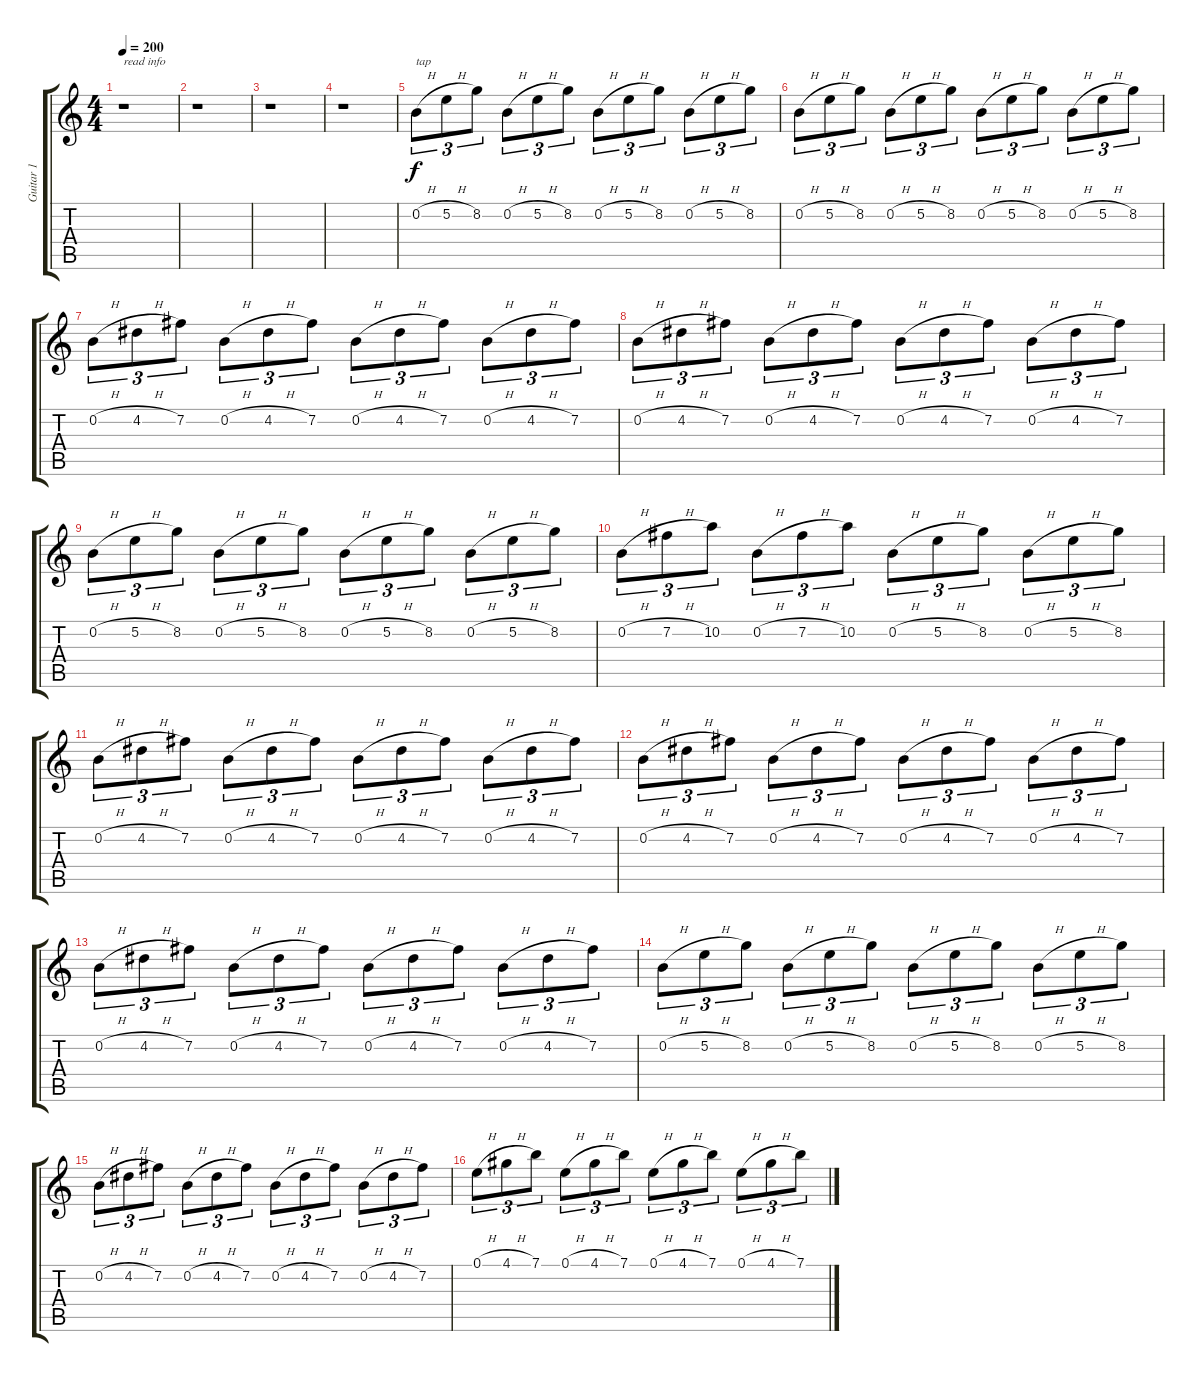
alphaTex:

\track ("Guitar 1" "Guitar 1") {instrument distortionguitar}
\staff {score tabs}
\tuning (E4 B3 G3 D3 A2 E2) {hide}
\ts (4 4)
\tempo 200
\clef g2
\ks c
r.1{txt "read info" dy f instrument distortionguitar} |
r.1 |
r.1 |
r.1 |
0.2{h}.8{tu (3 2) txt "tap"} 5.2{h}.8{tu (3 2)} 8.2.8{tu (3 2)} 0.2{h}.8{tu (3 2)} 5.2{h}.8{tu (3 2)} 8.2.8{tu (3 2)} 0.2{h}.8{tu (3 2)} 5.2{h}.8{tu (3 2)} 8.2.8{tu (3 2)} 0.2{h}.8{tu (3 2)} 5.2{h}.8{tu (3 2)} 8.2.8{tu (3 2)} |
0.2{h}.8{tu (3 2)} 5.2{h}.8{tu (3 2)} 8.2.8{tu (3 2)} 0.2{h}.8{tu (3 2)} 5.2{h}.8{tu (3 2)} 8.2.8{tu (3 2)} 0.2{h}.8{tu (3 2)} 5.2{h}.8{tu (3 2)} 8.2.8{tu (3 2)} 0.2{h}.8{tu (3 2)} 5.2{h}.8{tu (3 2)} 8.2.8{tu (3 2)} |
0.2{h}.8{tu (3 2)} 4.2{h}.8{tu (3 2)} 7.2.8{tu (3 2)} 0.2{h}.8{tu (3 2)} 4.2{h}.8{tu (3 2)} 7.2.8{tu (3 2)} 0.2{h}.8{tu (3 2)} 4.2{h}.8{tu (3 2)} 7.2.8{tu (3 2)} 0.2{h}.8{tu (3 2)} 4.2{h}.8{tu (3 2)} 7.2.8{tu (3 2)} |
0.2{h}.8{tu (3 2)} 4.2{h}.8{tu (3 2)} 7.2.8{tu (3 2)} 0.2{h}.8{tu (3 2)} 4.2{h}.8{tu (3 2)} 7.2.8{tu (3 2)} 0.2{h}.8{tu (3 2)} 4.2{h}.8{tu (3 2)} 7.2.8{tu (3 2)} 0.2{h}.8{tu (3 2)} 4.2{h}.8{tu (3 2)} 7.2.8{tu (3 2)} |
0.2{h}.8{tu (3 2)} 5.2{h}.8{tu (3 2)} 8.2.8{tu (3 2)} 0.2{h}.8{tu (3 2)} 5.2{h}.8{tu (3 2)} 8.2.8{tu (3 2)} 0.2{h}.8{tu (3 2)} 5.2{h}.8{tu (3 2)} 8.2.8{tu (3 2)} 0.2{h}.8{tu (3 2)} 5.2{h}.8{tu (3 2)} 8.2.8{tu (3 2)} |
0.2{h}.8{tu (3 2)} 7.2{h}.8{tu (3 2)} 10.2.8{tu (3 2)} 0.2{h}.8{tu (3 2)} 7.2{h}.8{tu (3 2)} 10.2.8{tu (3 2)} 0.2{h}.8{tu (3 2)} 5.2{h}.8{tu (3 2)} 8.2.8{tu (3 2)} 0.2{h}.8{tu (3 2)} 5.2{h}.8{tu (3 2)} 8.2.8{tu (3 2)} |
0.2{h}.8{tu (3 2)} 4.2{h}.8{tu (3 2)} 7.2.8{tu (3 2)} 0.2{h}.8{tu (3 2)} 4.2{h}.8{tu (3 2)} 7.2.8{tu (3 2)} 0.2{h}.8{tu (3 2)} 4.2{h}.8{tu (3 2)} 7.2.8{tu (3 2)} 0.2{h}.8{tu (3 2)} 4.2{h}.8{tu (3 2)} 7.2.8{tu (3 2)} |
0.2{h}.8{tu (3 2)} 4.2{h}.8{tu (3 2)} 7.2.8{tu (3 2)} 0.2{h}.8{tu (3 2)} 4.2{h}.8{tu (3 2)} 7.2.8{tu (3 2)} 0.2{h}.8{tu (3 2)} 4.2{h}.8{tu (3 2)} 7.2.8{tu (3 2)} 0.2{h}.8{tu (3 2)} 4.2{h}.8{tu (3 2)} 7.2.8{tu (3 2)} |
0.2{h}.8{tu (3 2)} 4.2{h}.8{tu (3 2)} 7.2.8{tu (3 2)} 0.2{h}.8{tu (3 2)} 4.2{h}.8{tu (3 2)} 7.2.8{tu (3 2)} 0.2{h}.8{tu (3 2)} 4.2{h}.8{tu (3 2)} 7.2.8{tu (3 2)} 0.2{h}.8{tu (3 2)} 4.2{h}.8{tu (3 2)} 7.2.8{tu (3 2)} |
0.2{h}.8{tu (3 2)} 5.2{h}.8{tu (3 2)} 8.2.8{tu (3 2)} 0.2{h}.8{tu (3 2)} 5.2{h}.8{tu (3 2)} 8.2.8{tu (3 2)} 0.2{h}.8{tu (3 2)} 5.2{h}.8{tu (3 2)} 8.2.8{tu (3 2)} 0.2{h}.8{tu (3 2)} 5.2{h}.8{tu (3 2)} 8.2.8{tu (3 2)} |
0.2{h}.8{tu (3 2)} 4.2{h}.8{tu (3 2)} 7.2.8{tu (3 2)} 0.2{h}.8{tu (3 2)} 4.2{h}.8{tu (3 2)} 7.2.8{tu (3 2)} 0.2{h}.8{tu (3 2)} 4.2{h}.8{tu (3 2)} 7.2.8{tu (3 2)} 0.2{h}.8{tu (3 2)} 4.2{h}.8{tu (3 2)} 7.2.8{tu (3 2)} |
0.1{h}.8{tu (3 2)} 4.1{h}.8{tu (3 2)} 7.1.8{tu (3 2)} 0.1{h}.8{tu (3 2)} 4.1{h}.8{tu (3 2)} 7.1.8{tu (3 2)} 0.1{h}.8{tu (3 2)} 4.1{h}.8{tu (3 2)} 7.1.8{tu (3 2)} 0.1{h}.8{tu (3 2)} 4.1{h}.8{tu (3 2)} 7.1.8{tu (3 2)}
